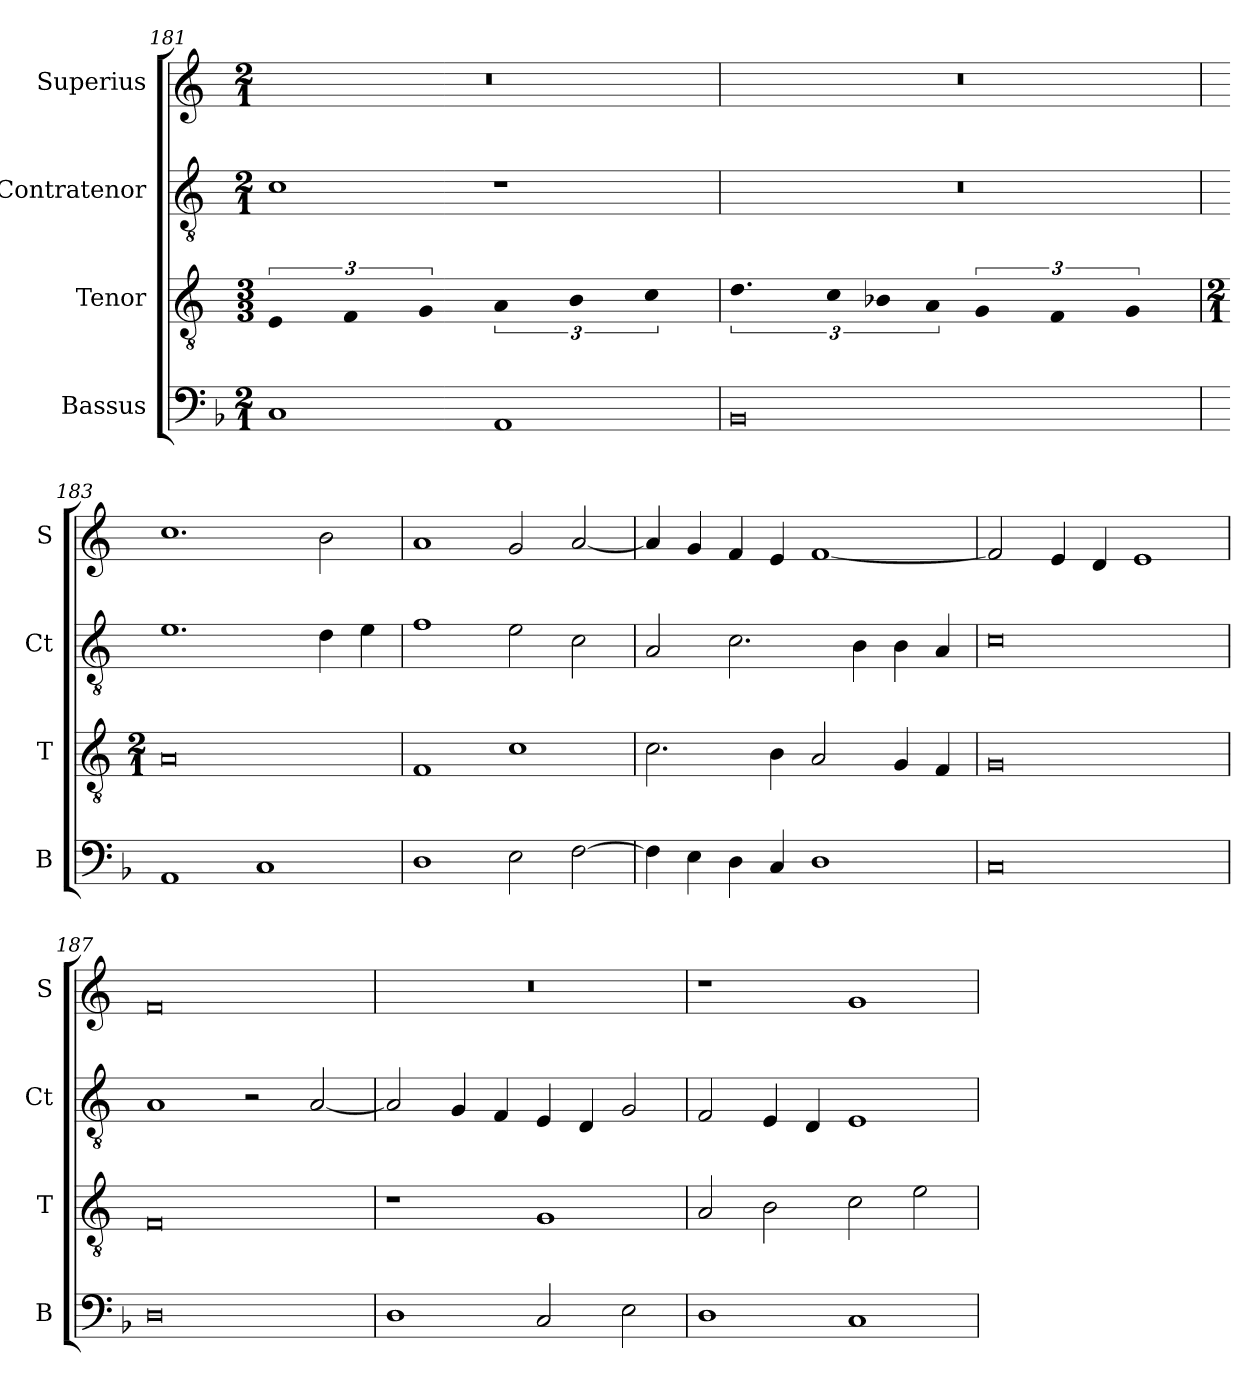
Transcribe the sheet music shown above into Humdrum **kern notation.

**kern	**kern	**kern	**kern
*part4	*part3	*part2	*part1
*staff4	*staff3	*staff2	*staff1
*I"Bassus	*I"Tenor	*I"Contratenor	*I"Superius
*I'B	*I'T	*I'Ct	*I'S
*clefF4	*clefGv2	*clefGv2	*clefG2
*k[b-]	*k[]	*k[]	*k[]
*M2/1	*M3/3	*M2/1	*M2/1
=181	=181	=181	=181
!	!LO:N:vis=2	!	!
1C	3E/	1c	0r
!	!LO:N:vis=2	!	!
.	3F/	.	.
!	!LO:N:vis=2	!	!
.	3G/	.	.
!	!LO:N:vis=2	!	!
1AA	3A/	1r	.
!	!LO:N:vis=2	!	!
.	3B\	.	.
!	!LO:N:vis=2	!	!
.	3c\	.	.
=182	=182	=182	=182
!	!LO:N:vis=2.	!	!
0BB-	3.d\	0r	0r
!	!LO:N:vis=4	!	!
.	6c\	.	.
!	!LO:N:vis=4	!	!
.	6B-X\	.	.
!	!LO:N:vis=4	!	!
.	6A/	.	.
!	!LO:N:vis=2	!	!
.	3G/	.	.
!	!LO:N:vis=2	!	!
.	3F/	.	.
!	!LO:N:vis=2	!	!
.	3G/	.	.
=183	=183	=183	=183
*	*M2/1	*	*
1AA	0A	1.e	1.cc
1C	.	.	.
.	.	4d\	2b\
.	.	4e\	.
=184	=184	=184	=184
1D	1F	1f	1a
2E\	1c	2e\	2g/
[2F\	.	2c\	[2a/
=185	=185	=185	=185
4F\]	2.c\	2A/	4a/]
4E\	.	.	4g/
4D\	.	2.c\	4f/
4C/	4B\	.	4e/
1D	2A/	.	[1f
.	.	4B\	.
.	4G/	4B\	.
.	4F/	4A/	.
=186	=186	=186	=186
0C	0G	0c	2f/]
.	.	.	4e/
.	.	.	4d/
.	.	.	1e
=187	=187	=187	=187
0D	0F	1A	0f
.	.	2r	.
.	.	[2A/	.
=188	=188	=188	=188
1D	1r	2A/]	0r
.	.	4G/	.
.	.	4F/	.
2C/	1G	4E/	.
.	.	4D/	.
2E\	.	2G/	.
=189	=189	=189	=189
1D	2A/	2F/	1r
.	2B\	4E/	.
.	.	4D/	.
1C	2c\	1E	1g
.	2e\	.	.
=	=	=	=
*-	*-	*-	*-
